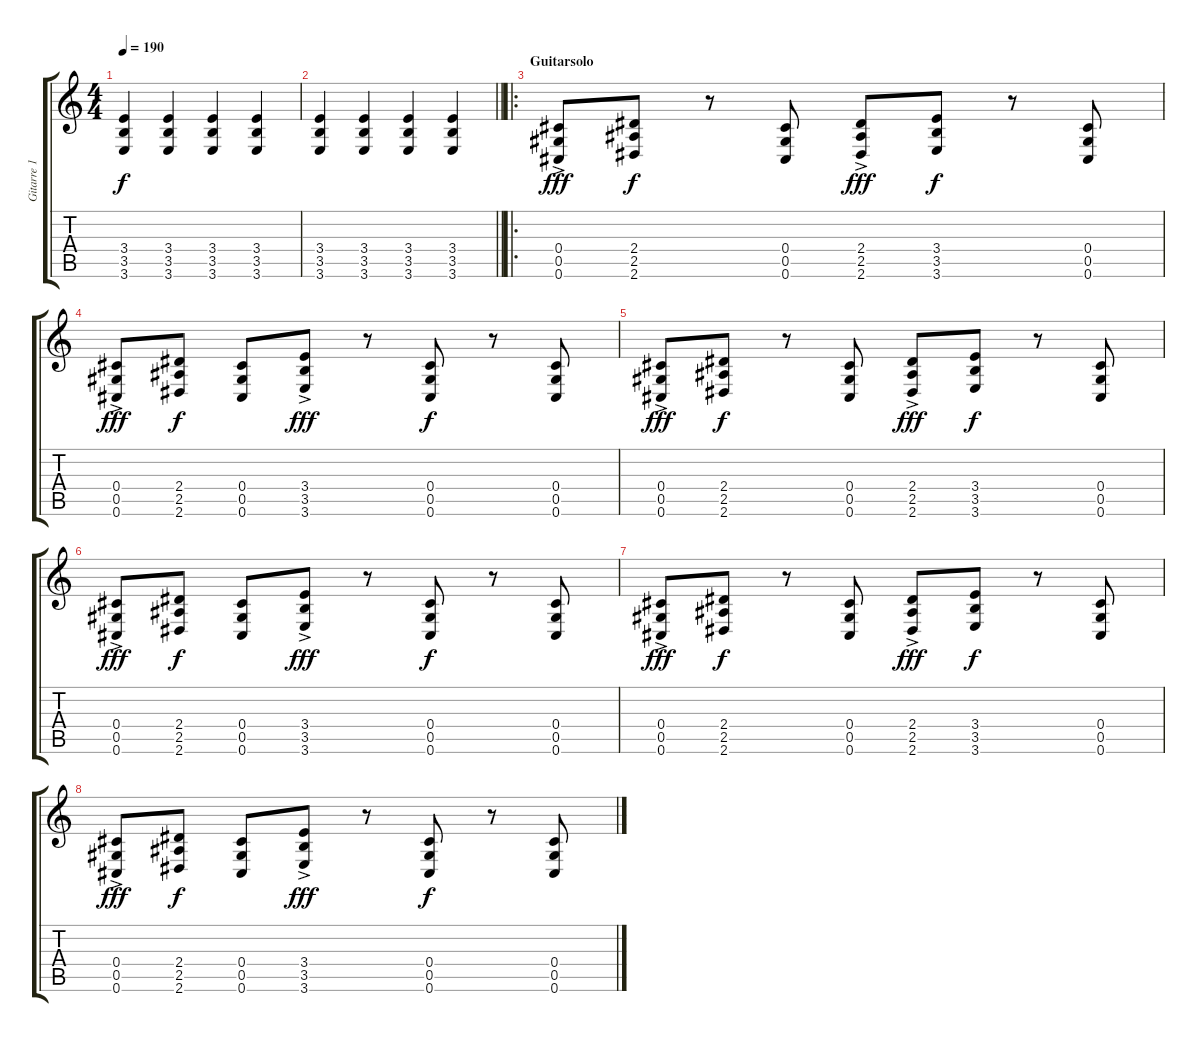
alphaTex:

\track ("Gitarre 1" "Gitarre 1") {instrument distortionguitar}
\staff {score tabs}
\tuning (Eb4 Bb3 Gb3 Db3 Ab2 Db2) {hide}
\ts (4 4)
\tempo 190
\clef g2
\ks c
(3.4 3.5 3.6).4{dy f} (3.4 3.5 3.6).4 (3.4 3.5 3.6).4 (3.4 3.5 3.6).4 |
\barLineRight lightlight
(3.4 3.5 3.6).4 (3.4 3.5 3.6).4 (3.4 3.5 3.6).4 (3.4 3.5 3.6).4 |
\ro
\section ("" "Guitarsolo")
(0.4 0.5 0.6{ac}).8{dy fff} (2.4 2.5 2.6).8{dy f} r.8 (0.4 0.5 0.6).8 (2.4 2.5 2.6{ac}).8{dy fff} (3.4 3.5 3.6).8{dy f} r.8 (0.4 0.5 0.6).8 |
(0.4 0.5 0.6{ac}).8{dy fff} (2.4 2.5 2.6).8{dy f} (0.4 0.5 0.6).8 (3.4 3.5 3.6{ac}).8{dy fff} r.8 (0.4 0.5 0.6).8{dy f} r.8 (0.4 0.5 0.6).8 |
(0.4 0.5 0.6{ac}).8{dy fff} (2.4 2.5 2.6).8{dy f} r.8 (0.4 0.5 0.6).8 (2.4 2.5 2.6{ac}).8{dy fff} (3.4 3.5 3.6).8{dy f} r.8 (0.4 0.5 0.6).8 |
(0.4 0.5 0.6{ac}).8{dy fff} (2.4 2.5 2.6).8{dy f} (0.4 0.5 0.6).8 (3.4 3.5 3.6{ac}).8{dy fff} r.8 (0.4 0.5 0.6).8{dy f} r.8 (0.4 0.5 0.6).8 |
(0.4 0.5 0.6{ac}).8{dy fff} (2.4 2.5 2.6).8{dy f} r.8 (0.4 0.5 0.6).8 (2.4 2.5 2.6{ac}).8{dy fff} (3.4 3.5 3.6).8{dy f} r.8 (0.4 0.5 0.6).8 |
(0.4 0.5 0.6{ac}).8{dy fff} (2.4 2.5 2.6).8{dy f} (0.4 0.5 0.6).8 (3.4 3.5 3.6{ac}).8{dy fff} r.8 (0.4 0.5 0.6).8{dy f} r.8 (0.4 0.5 0.6).8
